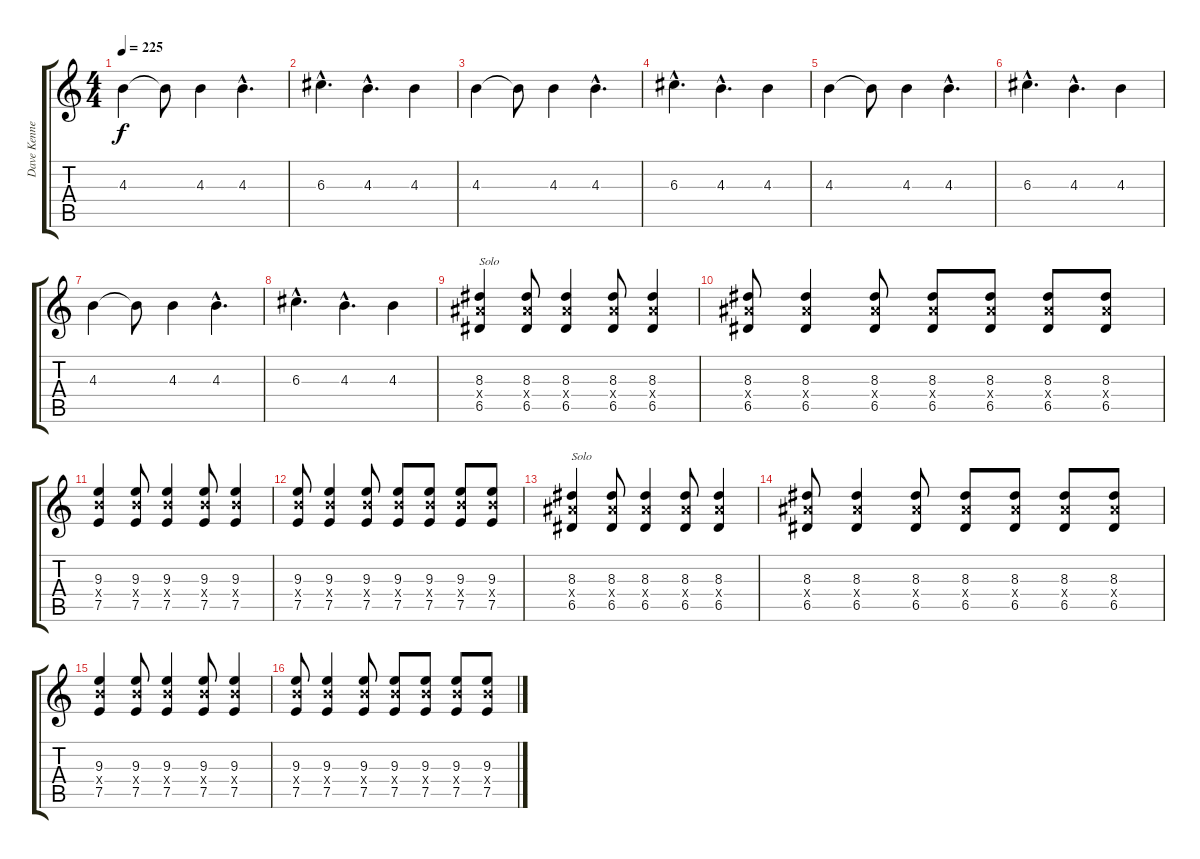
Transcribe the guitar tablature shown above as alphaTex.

\track ("Dave Kennedy (Guitar)" "Dave Kenne") {instrument acousticguitarsteel}
\staff {score tabs}
\tuning (E4 B3 G3 D3 A2 E2) {hide}
\ts (4 4)
\tempo 225
\clef g2
\ks c
4.3.4{dy f} 4.3{t}.8 4.3.4 4.3{hac}.4{d} |
6.3{hac}.4{d} 4.3{hac}.4{d} 4.3.4 |
4.3.4 4.3{t}.8 4.3.4 4.3{hac}.4{d} |
6.3{hac}.4{d} 4.3{hac}.4{d} 4.3.4 |
4.3.4 4.3{t}.8 4.3.4 4.3{hac}.4{d} |
6.3{hac}.4{d} 4.3{hac}.4{d} 4.3.4 |
4.3.4 4.3{t}.8 4.3.4 4.3{hac}.4{d} |
6.3{hac}.4{d} 4.3{hac}.4{d} 4.3.4 |
(8.3 8.4{x} 6.5).4{txt "Solo"} (8.3 8.4{x} 6.5).8 (8.3 8.4{x} 6.5).4 (8.3 8.4{x} 6.5).8 (8.3 8.4{x} 6.5).4 |
(8.3 8.4{x} 6.5).8 (8.3 8.4{x} 6.5).4 (8.3 8.4{x} 6.5).8 (8.3 8.4{x} 6.5).8 (8.3 8.4{x} 6.5).8 (8.3 8.4{x} 6.5).8 (8.3 8.4{x} 6.5).8 |
(9.3 9.4{x} 7.5).4 (9.3 9.4{x} 7.5).8 (9.3 9.4{x} 7.5).4 (9.3 9.4{x} 7.5).8 (9.3 9.4{x} 7.5).4 |
(9.3 9.4{x} 7.5).8 (9.3 9.4{x} 7.5).4 (9.3 9.4{x} 7.5).8 (9.3 9.4{x} 7.5).8 (9.3 9.4{x} 7.5).8 (9.3 9.4{x} 7.5).8 (9.3 9.4{x} 7.5).8 |
(8.3 8.4{x} 6.5).4{txt "Solo"} (8.3 8.4{x} 6.5).8 (8.3 8.4{x} 6.5).4 (8.3 8.4{x} 6.5).8 (8.3 8.4{x} 6.5).4 |
(8.3 8.4{x} 6.5).8 (8.3 8.4{x} 6.5).4 (8.3 8.4{x} 6.5).8 (8.3 8.4{x} 6.5).8 (8.3 8.4{x} 6.5).8 (8.3 8.4{x} 6.5).8 (8.3 8.4{x} 6.5).8 |
(9.3 9.4{x} 7.5).4 (9.3 9.4{x} 7.5).8 (9.3 9.4{x} 7.5).4 (9.3 9.4{x} 7.5).8 (9.3 9.4{x} 7.5).4 |
(9.3 9.4{x} 7.5).8 (9.3 9.4{x} 7.5).4 (9.3 9.4{x} 7.5).8 (9.3 9.4{x} 7.5).8 (9.3 9.4{x} 7.5).8 (9.3 9.4{x} 7.5).8 (9.3 9.4{x} 7.5).8
